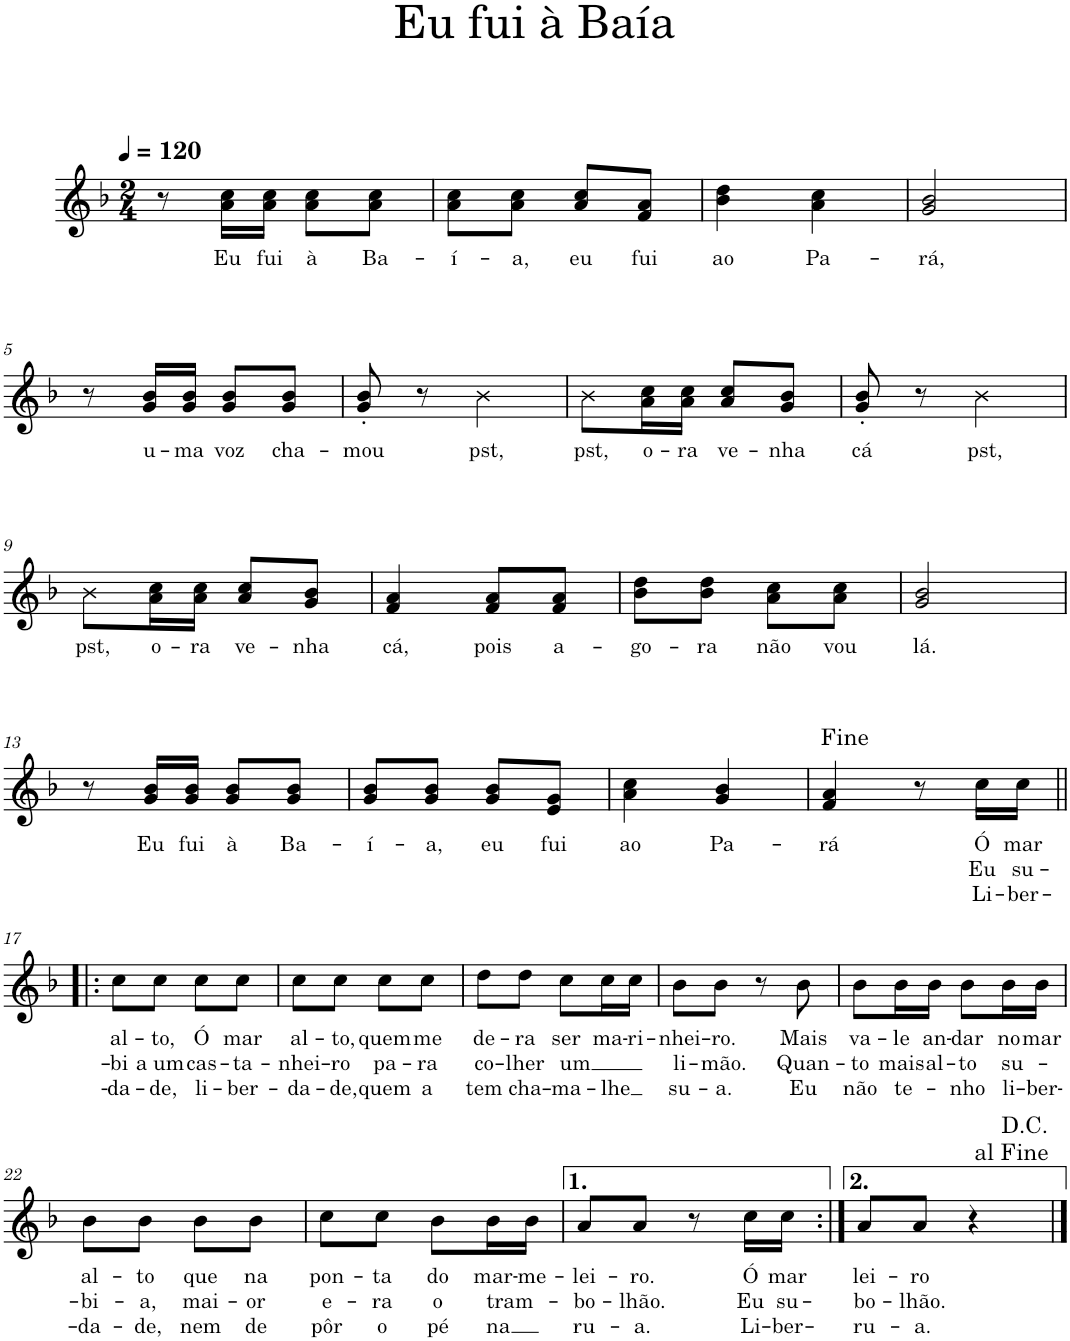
**kern	**text	**text	**text
*part1	*part1	*part1	*part1
*staff1	*staff1	*staff1	*staff1
*I"Voice, Voice	*	*	*
*I'Vo.	*	*	*
*clefG2	*	*	*
*k[b-]	*	*	*
*M2/4	*	*	*
*MM120	*	*	*
=1	=1	=1	=1
8r	.	.	.
!	!LO:LY:b	!	!
16a\ 16cc\LL	Eu	.	.
!	!LO:LY:b	!	!
16a\ 16cc\JJ	fui	.	.
!	!LO:LY:b	!	!
8a\ 8cc\L	à	.	.
!	!LO:LY:b	!	!
8a\ 8cc\J	Ba-	.	.
=2	=2	=2	=2
!	!LO:LY:b	!	!
8a\ 8cc\L	-í-	.	.
!	!LO:LY:b	!	!
8a\ 8cc\J	-a,	.	.
!	!LO:LY:b	!	!
8a/ 8cc/L	eu	.	.
!	!LO:LY:b	!	!
8f/ 8a/J	fui	.	.
=3	=3	=3	=3
!	!LO:LY:b	!	!
4b-\ 4dd\	ao	.	.
!	!LO:LY:b	!	!
4a\ 4cc\	Pa-	.	.
=4	=4	=4	=4
!	!LO:LY:b	!	!
2g/ 2b-/	-rá,	.	.
!!LO:LB:g=z
=5	=5	=5	=5
8r	.	.	.
!	!LO:LY:b	!	!
16g/ 16b-/LL	u-	.	.
!	!LO:LY:b	!	!
16g/ 16b-/JJ	-ma	.	.
!	!LO:LY:b	!	!
8g/ 8b-/L	voz	.	.
!	!LO:LY:b	!	!
8g/ 8b-/J	cha-	.	.
=6	=6	=6	=6
!	!LO:LY:b	!	!
8g/' 8b-/'	-mou	.	.
8r	.	.	.
!	!LO:LY:b	!	!
4b-\	pst,	.	.
=7	=7	=7	=7
!	!LO:LY:b	!	!
8b-\L	pst,	.	.
!	!LO:LY:b	!	!
16a\ 16cc\L	o-	.	.
!	!LO:LY:b	!	!
16a\ 16cc\JJ	-ra	.	.
!	!LO:LY:b	!	!
8a/ 8cc/L	ve-	.	.
!	!LO:LY:b	!	!
8g/ 8b-/J	-nha	.	.
=8	=8	=8	=8
!	!LO:LY:b	!	!
8g/' 8b-/'	-cá	.	.
8r	.	.	.
!	!LO:LY:b	!	!
4b-\	pst,	.	.
!!LO:LB:g=z
=9	=9	=9	=9
!	!LO:LY:b	!	!
8b-\L	pst,	.	.
!	!LO:LY:b	!	!
16a\ 16cc\L	o-	.	.
!	!LO:LY:b	!	!
16a\ 16cc\JJ	-ra	.	.
!	!LO:LY:b	!	!
8a/ 8cc/L	ve-	.	.
!	!LO:LY:b	!	!
8g/ 8b-/J	-nha	.	.
=10	=10	=10	=10
!	!LO:LY:b	!	!
4f/ 4a/	cá,	.	.
!	!LO:LY:b	!	!
8f/ 8a/L	pois	.	.
!	!LO:LY:b	!	!
8f/ 8a/J	a-	.	.
=11	=11	=11	=11
!	!LO:LY:b	!	!
8b-\ 8dd\L	-go-	.	.
!	!LO:LY:b	!	!
8b-\ 8dd\J	-ra	.	.
!	!LO:LY:b	!	!
8a\ 8cc\L	não	.	.
!	!LO:LY:b	!	!
8a\ 8cc\J	vou	.	.
=12	=12	=12	=12
!	!LO:LY:b	!	!
2g/ 2b-/	lá.	.	.
!!LO:LB:g=z
=13	=13	=13	=13
8r	.	.	.
!	!LO:LY:b	!	!
16g/ 16b-/LL	Eu	.	.
!	!LO:LY:b	!	!
16g/ 16b-/JJ	fui	.	.
!	!LO:LY:b	!	!
8g/ 8b-/L	à	.	.
!	!LO:LY:b	!	!
8g/ 8b-/J	Ba-	.	.
=14	=14	=14	=14
!	!LO:LY:b	!	!
8g/ 8b-/L	-í-	.	.
!	!LO:LY:b	!	!
8g/ 8b-/J	-a,	.	.
!	!LO:LY:b	!	!
8g/ 8b-/L	eu	.	.
!	!LO:LY:b	!	!
8e/ 8g/J	fui	.	.
=15	=15	=15	=15
!	!LO:LY:b	!	!
4a\ 4cc\	ao	.	.
!	!LO:LY:b	!	!
4g/ 4b-/	Pa-	.	.
=16	=16	=16	=16
!	!LO:LY:b	!	!
4f/ 4a/	-rá	.	.
8r	.	.	.
!	!LO:LY:b	!LO:LY:b	!LO:LY:b
16cc\LL	Ó	Eu	Li-
!	!LO:LY:b	!LO:LY:b	!LO:LY:b
16cc\JJ	mar	su-	-ber-
!!LO:LB:g=z
=17!|:	=17!|:	=17!|:	=17!|:
!	!LO:LY:b	!LO:LY:b	!LO:LY:b
8cc\L	al-	-bi	-da-
!	!LO:LY:b	!LO:LY:b	!LO:LY:b
8cc\J	-to,	a um	-de,
!	!LO:LY:b	!LO:LY:b	!LO:LY:b
8cc\L	Ó	cas-	li-
!	!LO:LY:b	!LO:LY:b	!LO:LY:b
8cc\J	mar	-ta-	-ber-
=18	=18	=18	=18
!	!LO:LY:b	!LO:LY:b	!LO:LY:b
8cc\L	al-	-nhei-	-da-
!	!LO:LY:b	!LO:LY:b	!LO:LY:b
8cc\J	-to,	-ro	-de,
!	!LO:LY:b	!LO:LY:b	!LO:LY:b
8cc\L	quem	pa-	quem
!	!LO:LY:b	!LO:LY:b	!LO:LY:b
8cc\J	me	-ra	a
=19	=19	=19	=19
!	!LO:LY:b	!LO:LY:b	!LO:LY:b
8dd\L	de-	co-	tem
!	!LO:LY:b	!LO:LY:b	!LO:LY:b
8dd\J	-ra	-lher	cha-
!	!LO:LY:b	!LO:LY:b	!LO:LY:b
8cc\L	ser	um	-ma-
!	!LO:LY:b	!	!LO:LY:b
16cc\L	ma-	.	-lhe
!	!LO:LY:b	!	!
16cc\JJ	-ri-	.	.
=20	=20	=20	=20
!	!LO:LY:b	!LO:LY:b	!LO:LY:b
8b-\L	-nhei-	li-	su-
!	!LO:LY:b	!LO:LY:b	!LO:LY:b
8b-\J	-ro.	-mão.	-a.
8r	.	.	.
!	!LO:LY:b	!LO:LY:b	!LO:LY:b
8b-\	Mais	Quan-	Eu
=21	=21	=21	=21
!	!LO:LY:b	!LO:LY:b	!LO:LY:b
8b-\L	va-	-to	não
!	!LO:LY:b	!LO:LY:b	!LO:LY:b
16b-\L	-le	mais	te-
!	!LO:LY:b	!LO:LY:b	!
16b-\JJ	an-	al-	.
!	!LO:LY:b	!LO:LY:b	!LO:LY:b
8b-\L	-dar	-to	-nho
!	!LO:LY:b	!LO:LY:b	!LO:LY:b
16b-\L	no	su-	li-
!	!LO:LY:b	!	!LO:LY:b
16b-\JJ	mar	.	-ber-
!!LO:LB:g=z
=22	=22	=22	=22
!	!LO:LY:b	!LO:LY:b	!LO:LY:b
8b-\L	al-	-bi-	-da-
!	!LO:LY:b	!LO:LY:b	!LO:LY:b
8b-\J	-to	-a,	-de,
!	!LO:LY:b	!LO:LY:b	!LO:LY:b
8b-\L	que	mai-	nem
!	!LO:LY:b	!LO:LY:b	!LO:LY:b
8b-\J	na	-or	de
=23	=23	=23	=23
!	!LO:LY:b	!LO:LY:b	!LO:LY:b
8cc\L	pon-	e-	pôr
!	!LO:LY:b	!LO:LY:b	!LO:LY:b
8cc\J	-ta	-ra	o
!	!LO:LY:b	!LO:LY:b	!LO:LY:b
8b-\L	do	o	pé
!	!LO:LY:b	!LO:LY:b	!LO:LY:b
16b-\L	mar-	tram-	na
!	!LO:LY:b	!	!
16b-\JJ	-me-	.	.
=24	=24	=24	=24
!	!LO:LY:b	!LO:LY:b	!LO:LY:b
8a/L	-lei-	-bo-	ru-
!	!LO:LY:b	!LO:LY:b	!LO:LY:b
8a/J	-ro.	-lhão.	-a.
8r	.	.	.
!	!LO:LY:b	!LO:LY:b	!LO:LY:b
16cc\LL	Ó	Eu	Li-
!	!LO:LY:b	!LO:LY:b	!LO:LY:b
16cc\JJ	mar	su-	-ber-
=25:|!	=25:|!	=25:|!	=25:|!
!	!LO:LY:b	!LO:LY:b	!LO:LY:b
8a/L	-lei-	-bo-	ru-
!	!LO:LY:b	!LO:LY:b	!LO:LY:b
8a/J	-ro	-lhão.	-a.
4r	.	.	.
!LO:TX:a:t=D.C. \nal Fine	!	!	!
==	==	==	==
*-	*-	*-	*-
